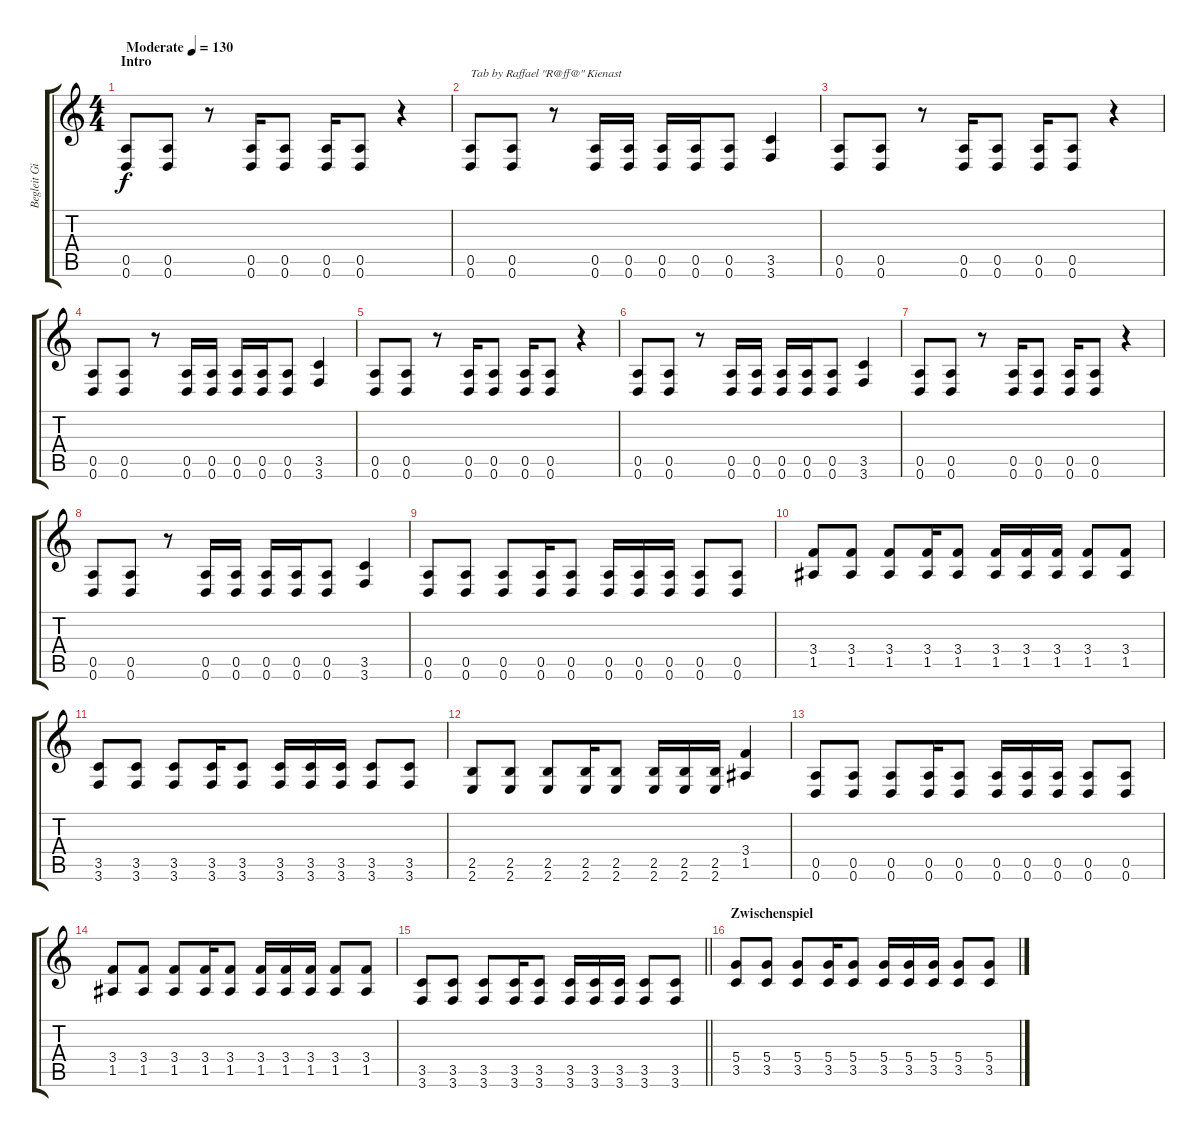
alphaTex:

\track ("Begleit Gitarre" "Begleit Gi") {instrument distortionguitar}
\staff {score tabs}
\tuning (E4 B3 G3 D3 A2 D2) {hide}
\ts (4 4)
\section ("" "Intro")
\tempo (130 "Moderate")
\clef g2
\ks c
(0.5 0.6).8{dy f instrument distortionguitar} (0.5 0.6).8 r.8 (0.5 0.6).16 (0.5 0.6).8 (0.5 0.6).16 (0.5 0.6).8 r.4 |
(0.5 0.6).8{txt "Tab by Raffael \"R@ff@\" Kienast"} (0.5 0.6).8 r.8 (0.5 0.6).16 (0.5 0.6).16 (0.5 0.6).16 (0.5 0.6).16 (0.5 0.6).8 (3.5 3.6).4 |
(0.5 0.6).8{txt ""} (0.5 0.6).8 r.8 (0.5 0.6).16 (0.5 0.6).8 (0.5 0.6).16 (0.5 0.6).8 r.4 |
(0.5 0.6).8 (0.5 0.6).8 r.8 (0.5 0.6).16 (0.5 0.6).16 (0.5 0.6).16 (0.5 0.6).16 (0.5 0.6).8 (3.5 3.6).4 |
(0.5 0.6).8 (0.5 0.6).8 r.8 (0.5 0.6).16 (0.5 0.6).8 (0.5 0.6).16 (0.5 0.6).8 r.4 |
(0.5 0.6).8 (0.5 0.6).8 r.8 (0.5 0.6).16 (0.5 0.6).16 (0.5 0.6).16 (0.5 0.6).16 (0.5 0.6).8 (3.5 3.6).4 |
(0.5 0.6).8 (0.5 0.6).8 r.8 (0.5 0.6).16 (0.5 0.6).8 (0.5 0.6).16 (0.5 0.6).8 r.4 |
(0.5 0.6).8 (0.5 0.6).8 r.8 (0.5 0.6).16 (0.5 0.6).16 (0.5 0.6).16 (0.5 0.6).16 (0.5 0.6).8 (3.5 3.6).4 |
(0.5 0.6).8 (0.5 0.6).8 (0.5 0.6).8 (0.5 0.6).16 (0.5 0.6).8 (0.5 0.6).16 (0.5 0.6).16 (0.5 0.6).16 (0.5 0.6).8 (0.5 0.6).8 |
(3.4 1.5).8 (3.4 1.5).8 (3.4 1.5).8 (3.4 1.5).16 (3.4 1.5).8 (3.4 1.5).16 (3.4 1.5).16 (3.4 1.5).16 (3.4 1.5).8 (3.4 1.5).8 |
(3.5 3.6).8 (3.5 3.6).8 (3.5 3.6).8 (3.5 3.6).16 (3.5 3.6).8 (3.5 3.6).16 (3.5 3.6).16 (3.5 3.6).16 (3.5 3.6).8 (3.5 3.6).8 |
(2.5 2.6).8 (2.5 2.6).8 (2.5 2.6).8 (2.5 2.6).16 (2.5 2.6).8 (2.5 2.6).16 (2.5 2.6).16 (2.5 2.6).16 (3.4 1.5).4 |
(0.5 0.6).8 (0.5 0.6).8 (0.5 0.6).8 (0.5 0.6).16 (0.5 0.6).8 (0.5 0.6).16 (0.5 0.6).16 (0.5 0.6).16 (0.5 0.6).8 (0.5 0.6).8 |
(3.4 1.5).8 (3.4 1.5).8 (3.4 1.5).8 (3.4 1.5).16 (3.4 1.5).8 (3.4 1.5).16 (3.4 1.5).16 (3.4 1.5).16 (3.4 1.5).8 (3.4 1.5).8 |
\barLineRight lightlight
(3.5 3.6).8 (3.5 3.6).8 (3.5 3.6).8 (3.5 3.6).16 (3.5 3.6).8 (3.5 3.6).16 (3.5 3.6).16 (3.5 3.6).16 (3.5 3.6).8 (3.5 3.6).8 |
\section ("" "Zwischenspiel")
(5.4 3.5).8 (5.4 3.5).8 (5.4 3.5).8 (5.4 3.5).16 (5.4 3.5).8 (5.4 3.5).16 (5.4 3.5).16 (5.4 3.5).16 (5.4 3.5).8 (5.4 3.5).8
